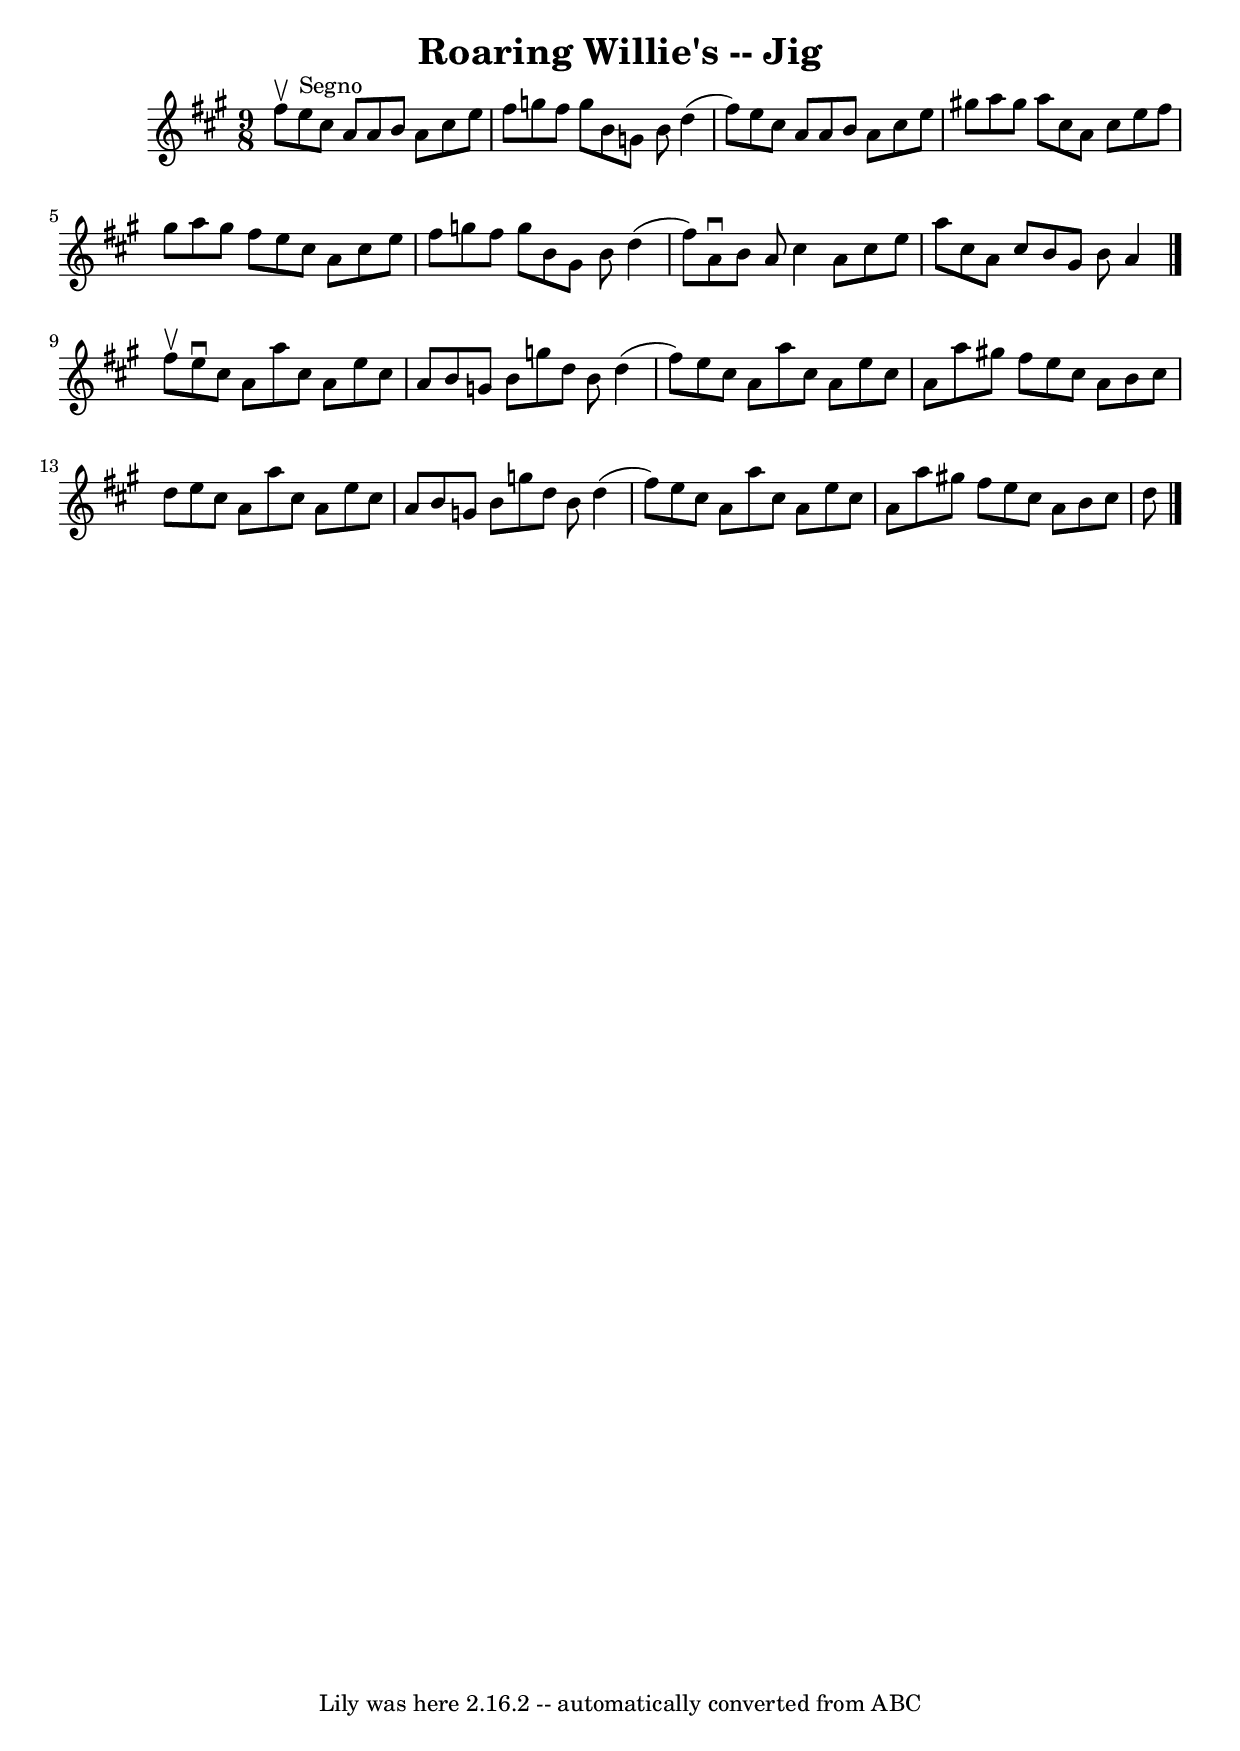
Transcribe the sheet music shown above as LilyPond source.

\version "2.16.2"
\include "Mammoth.ily"
\header {
  %% book = "Ryan's Mammoth Collection of Fiddle Tunes"
  crossRefNumber = "1"
  footnotes = ""
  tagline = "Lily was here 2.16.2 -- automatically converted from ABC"
  title = "Roaring Willie's -- Jig"

}
voicedefault =  {


  \time 9/8 
  \key a \major fis''8^\upbow       |
  e''8^"Segno"   
  cis''8 a'8 a'8 b'8 a'8 cis''8 e''8 fis''8    |
  
  g''8 fis''8 g''8 b'8 g'8 b'8 d''4 (fis''8)   |
  
  e''8 cis''8 a'8 a'8 b'8 a'8 cis''8 e''8 gis''!8    
  |
  a''8 gis''8 a''8 cis''8 a'8 cis''8 e''8 fis''8  
  gis''8    |
  |
  a''8 gis''8 fis''8 e''8 cis''8  
  a'8 cis''8 e''8 fis''8    |
  g''8 fis''8 g''8 b'8   
  gis'8 b'8 d''4 (fis''8)   |
  a'8^\downbow b'8 a'8    
  cis''4 a'8 cis''8 e''8 a''8    |
  cis''8 a'8 cis''8   
  b'8 gis'8 b'8 a'4    \bar "|." fis''8^\upbow       |
  
  e''8^\downbow cis''8 a'8 a''8 cis''8 a'8 e''8 cis''8    
  a'8    |
  b'8 g'8 b'8 g''8 d''8 b'8 d''4 (fis''8  
  -)   |
  e''8 cis''8 a'8 a''8 cis''8 a'8 e''8    
  cis''8 a'8    |
  a''8 gis''!8 fis''8 e''8 cis''8 a'8  
  b'8 cis''8 d''8    |
  |
  e''8 cis''8 a'8    
  a''8 cis''8 a'8 e''8 cis''8 a'8    |
  b'8 g'8 b'8  
  g''8 d''8 b'8 d''4 (fis''8)   |
  e''8 cis''8 a'8 
  a''8 cis''8 a'8 e''8 cis''8 a'8    |
  a''8 gis''!8 
  fis''8 e''8 cis''8 a'8 b'8 cis''8 d''8    <<   \bar "|."  
					       >>   

}

\score{
  <<

    \context Staff="default"
    {
      \voicedefault 
      
    }

  >>
  \layout {
    
  }
  \midi {
  }

}
